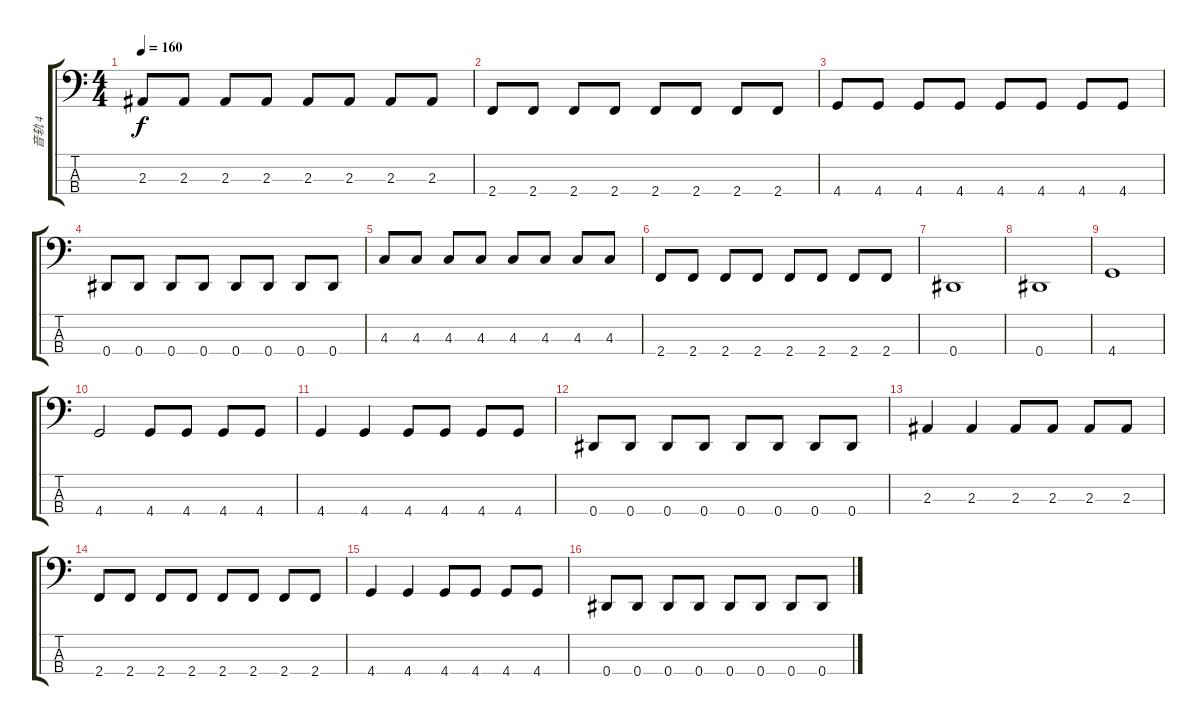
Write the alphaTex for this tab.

\track ("音轨 4" "音轨 4") {instrument electricbassfinger}
\staff {score tabs}
\tuning (Gb2 Db2 Ab1 Eb1) {hide}
\ts (4 4)
\tempo 160
\clef f4
\ks c
2.3.8{dy f} 2.3.8 2.3.8 2.3.8 2.3.8 2.3.8 2.3.8 2.3.8 |
2.4.8 2.4.8 2.4.8 2.4.8 2.4.8 2.4.8 2.4.8 2.4.8 |
4.4.8 4.4.8 4.4.8 4.4.8 4.4.8 4.4.8 4.4.8 4.4.8 |
0.4.8 0.4.8 0.4.8 0.4.8 0.4.8 0.4.8 0.4.8 0.4.8 |
4.3.8 4.3.8 4.3.8 4.3.8 4.3.8 4.3.8 4.3.8 4.3.8 |
2.4.8 2.4.8 2.4.8 2.4.8 2.4.8 2.4.8 2.4.8 2.4.8 |
0.4.1 |
0.4.1 |
4.4.1 |
4.4.2 4.4.8 4.4.8 4.4.8 4.4.8 |
4.4.4 4.4.4 4.4.8 4.4.8 4.4.8 4.4.8 |
0.4.8 0.4.8 0.4.8 0.4.8 0.4.8 0.4.8 0.4.8 0.4.8 |
2.3.4 2.3.4 2.3.8 2.3.8 2.3.8 2.3.8 |
2.4.8 2.4.8 2.4.8 2.4.8 2.4.8 2.4.8 2.4.8 2.4.8 |
4.4.4 4.4.4 4.4.8 4.4.8 4.4.8 4.4.8 |
0.4.8 0.4.8 0.4.8 0.4.8 0.4.8 0.4.8 0.4.8 0.4.8
